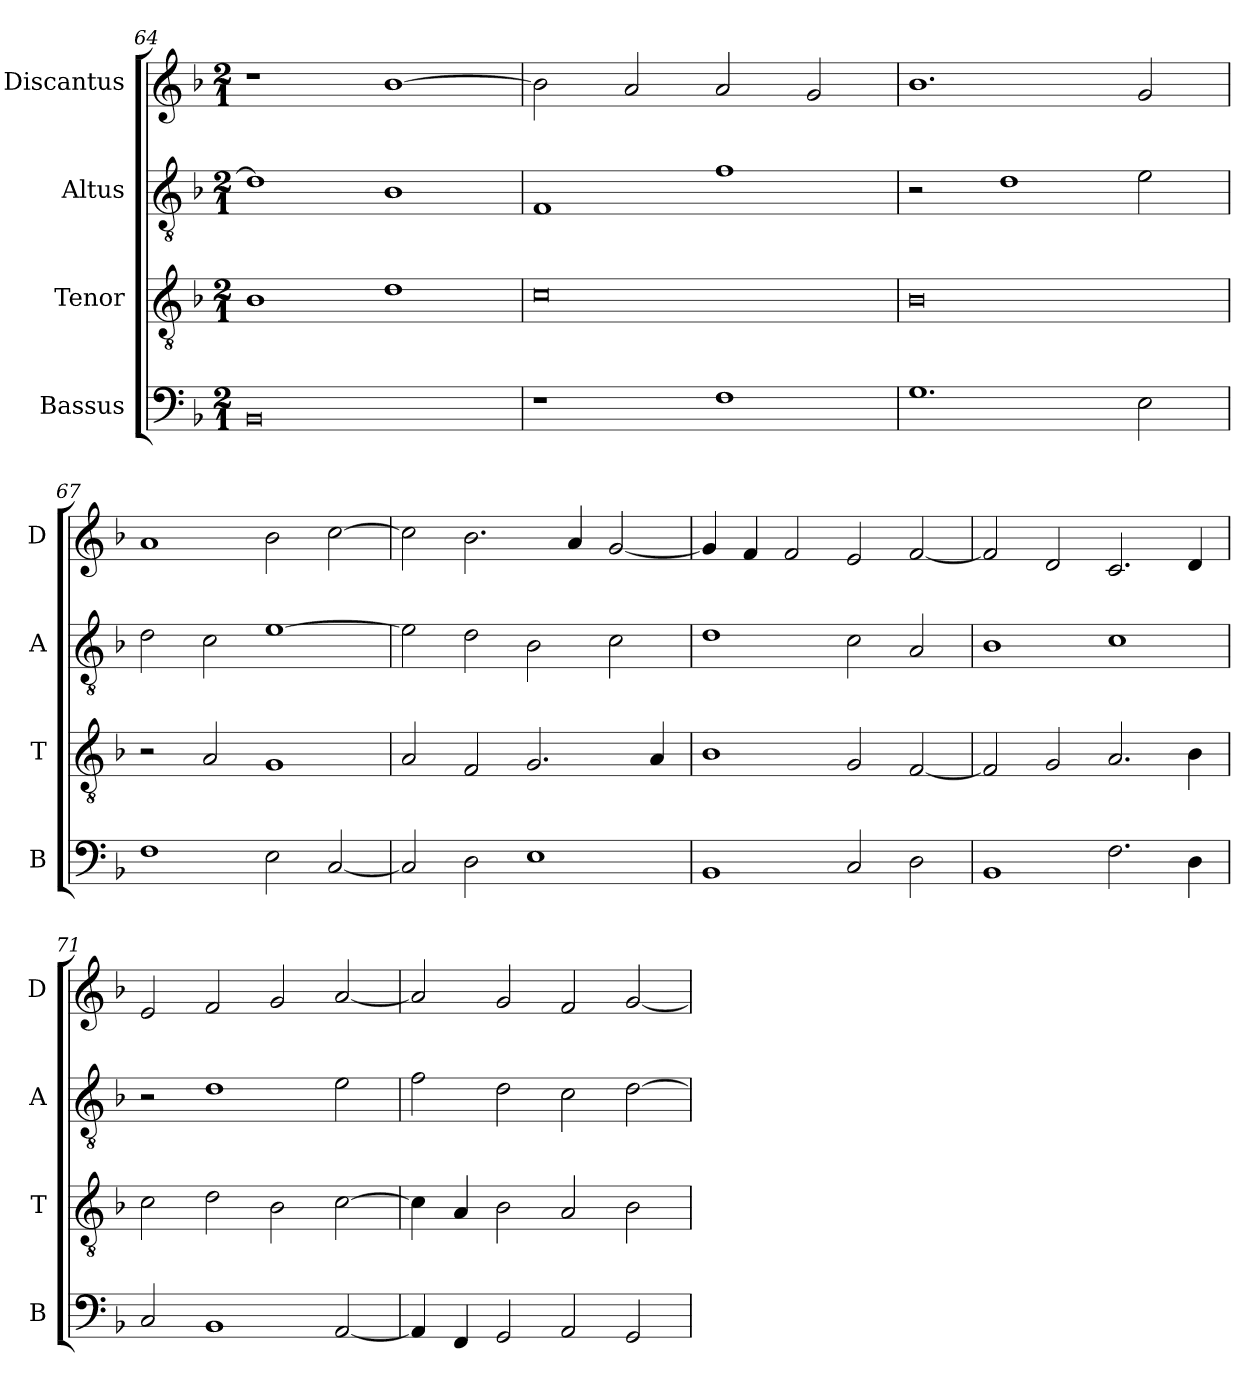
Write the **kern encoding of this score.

**kern	**kern	**kern	**kern
*part4	*part3	*part2	*part1
*staff4	*staff3	*staff2	*staff1
*I"Bassus	*I"Tenor	*I"Altus	*I"Discantus
*I'B	*I'T	*I'A	*I'D
*clefF4	*clefGv2	*clefGv2	*clefG2
*k[b-]	*k[b-]	*k[b-]	*k[b-]
*M2/1	*M2/1	*M2/1	*M2/1
=64	=64	=64	=64
0BB-	1B-	1d]	1r
.	1d	1B-	[1b-
=65	=65	=65	=65
1r	0c	1F	2b-\]
.	.	.	2a/
1F	.	1f	2a/
.	.	.	2g/
=66	=66	=66	=66
1.G	0B-	2r	1.b-
.	.	1d	.
2E\	.	2e\	2g/
=67	=67	=67	=67
1F	2r	2d\	1a
.	2A/	2c\	.
2E\	1G	[1e	2b-\
[2C/	.	.	[2cc\
=68	=68	=68	=68
2C/]	2A/	2e\]	2cc\]
2D\	2F/	2d\	2.b-\
1E	2.G/	2B-\	.
.	.	.	4a/
.	.	2c\	[2g/
.	4A/	.	.
=69	=69	=69	=69
1BB-	1B-	1d	4g/]
.	.	.	4f/
.	.	.	2f/
2C/	2G/	2c\	2e/
2D\	[2F/	2A/	[2f/
=70	=70	=70	=70
1BB-	2F/]	1B-	2f/]
.	2G/	.	2d/
2.F\	2.A/	1c	2.c/
4D\	4B-\	.	4d/
=71	=71	=71	=71
2C/	2c\	2r	2e/
1BB-	2d\	1d	2f/
.	2B-\	.	2g/
[2AA/	[2c\	2e\	[2a/
=72	=72	=72	=72
4AA/]	4c\]	2f\	2a/]
4FF/	4A/	.	.
2GG/	2B-\	2d\	2g/
2AA/	2A/	2c\	2f/
2GG/	2B-\	[2d\	[2g/
=	=	=	=
*-	*-	*-	*-
